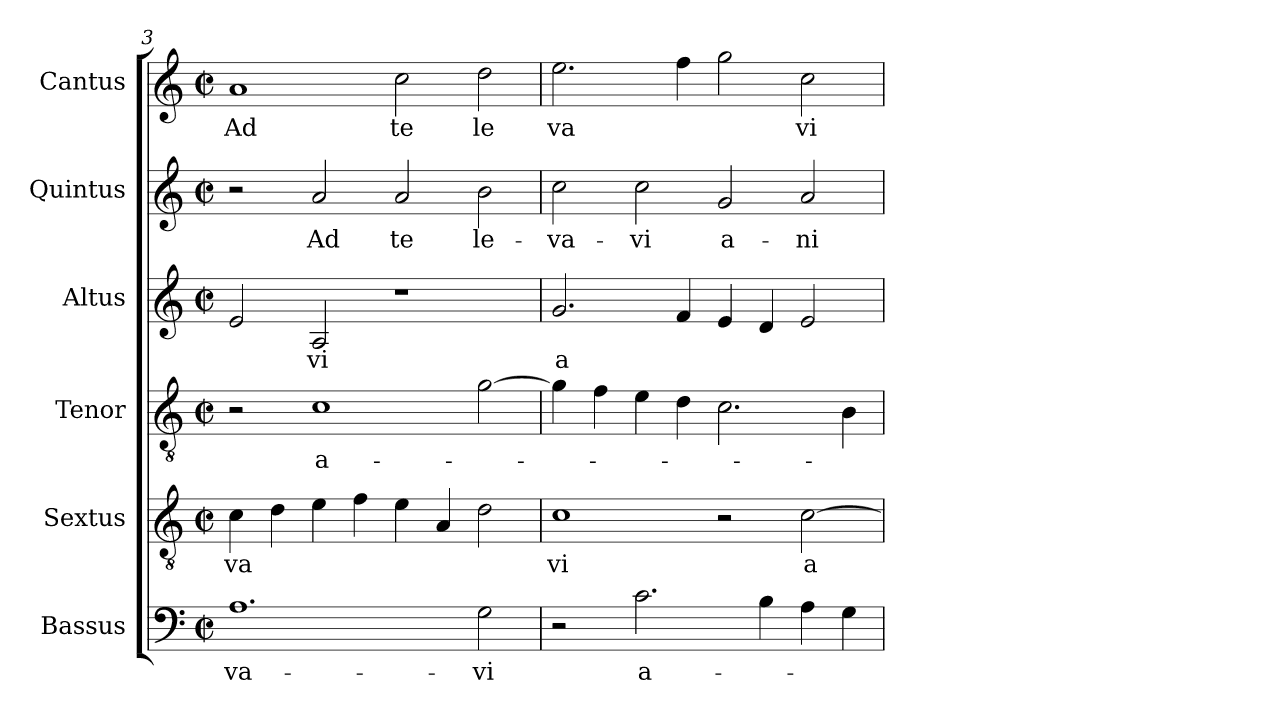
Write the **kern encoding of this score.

**kern	**text	**kern	**text	**kern	**text	**kern	**text	**kern	**text	**kern	**text
*part6	*part6	*part5	*part5	*part4	*part4	*part3	*part3	*part2	*part2	*part1	*part1
*staff6	*staff6	*staff5	*staff5	*staff4	*staff4	*staff3	*staff3	*staff2	*staff2	*staff1	*staff1
*I"Bassus	*	*I"Sextus	*	*I"Tenor	*	*I"Altus	*	*I"Quintus	*	*I"Cantus	*
*clefF4	*	*clefGv2	*	*clefGv2	*	*clefG2	*	*clefG2	*	*clefG2	*
*M2/2	*	*M2/2	*	*M2/2	*	*M2/2	*	*M2/2	*	*M2/2	*
*met(c|)	*	*met(c|)	*	*met(c|)	*	*met(c|)	*	*met(c|)	*	*met(c|)	*
=3	=3	=3	=3	=3	=3	=3	=3	=3	=3	=3	=3
!	!LO:LY:b:cj	!	!LO:LY:b:cj	!	!	!	!	!	!	!	!LO:LY:b:cj
1.A	-va-	4c\	va	2r	.	2e/	.	2r	.	1a	Ad
.	.	4d\	.	.	.	.	.	.	.	.	.
!	!	!	!	!	!LO:LY:b:rj	!	!LO:LY:b:cj	!	!LO:LY:b:cj	!	!
.	.	4e\	.	1c	a-	2A/	vi	2a/	Ad	.	.
.	.	4f\	.	.	.	.	.	.	.	.	.
!	!	!	!	!	!	!	!	!	!LO:LY:b:cj	!	!LO:LY:b:cj
.	.	4e\	.	.	.	1r	.	2a/	te	2cc\	te
.	.	4A/	.	.	.	.	.	.	.	.	.
!	!LO:LY:b:cj	!	!	!	!	!	!	!	!LO:LY:b:cj	!	!LO:LY:b:cj
2G\	-vi	2d\	.	[>2g\	.	.	.	2b\	le-	2dd\	le
=4	=4	=4	=4	=4	=4	=4	=4	=4	=4	=4	=4
!	!	!	!LO:LY:b:cj	!	!	!	!LO:LY:b:cj	!	!LO:LY:b:cj	!	!LO:LY:b:cj
2r	.	1c	vi	4g\]	.	2.g/	a	2cc\	-va-	2.ee\	va
.	.	.	.	4f\	.	.	.	.	.	.	.
!	!LO:LY:b:cj	!	!	!	!	!	!	!	!LO:LY:b:cj	!	!
2.c\	a-	.	.	4e\	.	.	.	2cc\	-vi	.	.
.	.	.	.	4d\	.	4f/	.	.	.	4ff\	.
!	!	!	!	!	!	!	!	!	!LO:LY:b:cj	!	!
.	.	2r	.	2.c\	.	4e/	.	2g/	a-	2gg\	.
4B\	.	.	.	.	.	4d/	.	.	.	.	.
!	!	!	!LO:LY:b:cj	!	!	!	!	!	!LO:LY:b:cj	!	!LO:LY:b:cj
4A\	.	[>2c\	a	.	.	2e/	.	2a/	-ni-	2cc\	vi
4G\	.	.	.	4B\	.	.	.	.	.	.	.
=	=	=	=	=	=	=	=	=	=	=	=
*-	*-	*-	*-	*-	*-	*-	*-	*-	*-	*-	*-
